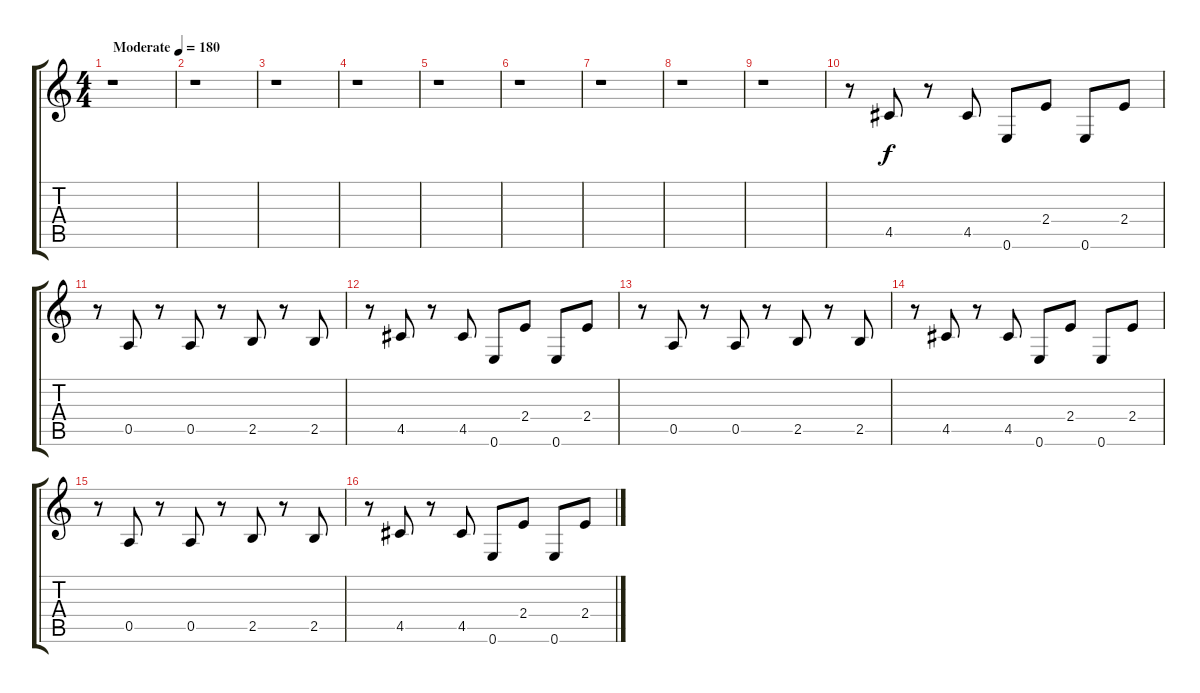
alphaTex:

\track "" {instrument electricbassfinger}
\staff {score tabs}
\tuning (E4 B3 G3 D3 A2 E2) {hide}
\ts (4 4)
\tempo (180 "Moderate")
\clef g2
\ks c
r.1{dy f instrument electricbassfinger} |
r.1 |
r.1 |
r.1 |
r.1 |
r.1 |
r.1 |
r.1 |
r.1 |
r.8 4.5.8 r.8 4.5.8 0.6.8 2.4.8 0.6.8 2.4.8 |
r.8 0.5.8 r.8 0.5.8 r.8 2.5.8 r.8 2.5.8 |
r.8 4.5.8 r.8 4.5.8 0.6.8 2.4.8 0.6.8 2.4.8 |
r.8 0.5.8 r.8 0.5.8 r.8 2.5.8 r.8 2.5.8 |
r.8 4.5.8 r.8 4.5.8 0.6.8 2.4.8 0.6.8 2.4.8 |
r.8 0.5.8 r.8 0.5.8 r.8 2.5.8 r.8 2.5.8 |
r.8 4.5.8 r.8 4.5.8 0.6.8 2.4.8 0.6.8 2.4.8
